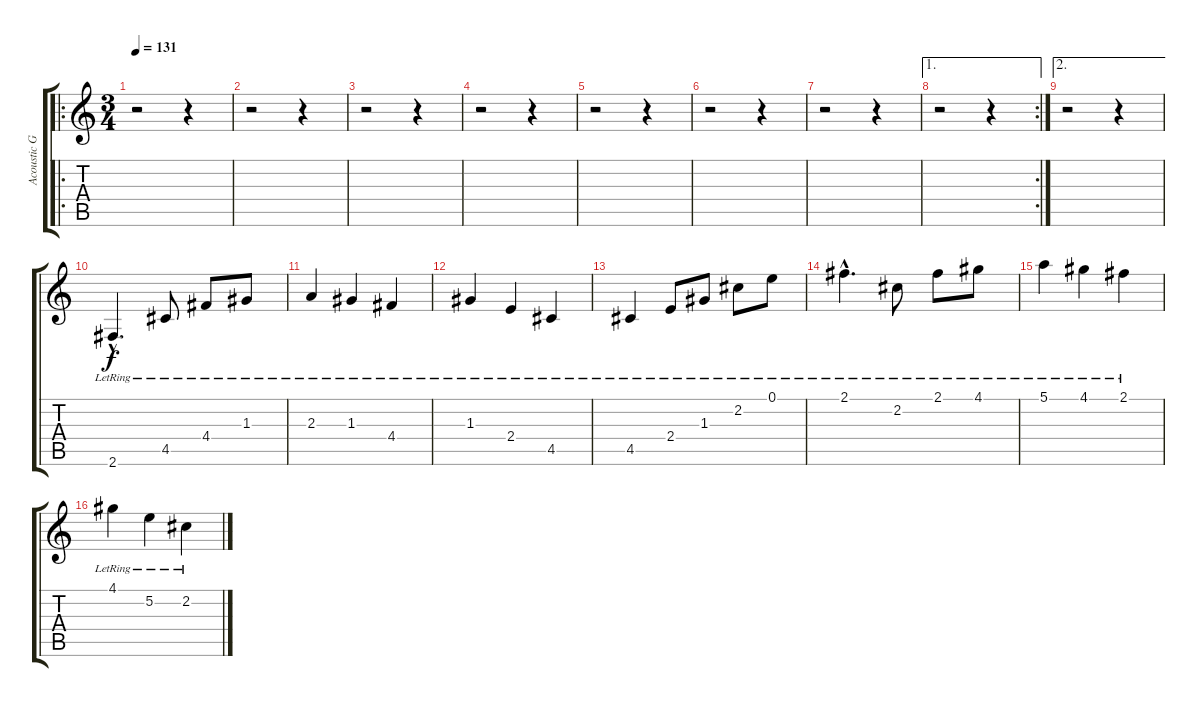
\track ("Acoustic Guitar I" "Acoustic G") {instrument acousticguitarsteel}
\staff {score tabs}
\tuning (E4 B3 G3 D3 A2 E2) {hide}
\ro
\ts (3 4)
\tempo 131
\clef g2
\ks c
r.2{dy f} r.4 |
r.2 r.4 |
r.2 r.4 |
r.2 r.4 |
r.2 r.4 |
r.2 r.4 |
r.2 r.4 |
\ae 1
\rc 2
r.2 r.4 |
\ae 2
r.2 r.4 |
2.6{hac lr}.4{d} 4.5{lr}.8 4.4{lr}.8 1.3{lr}.8 |
2.3{lr}.4 1.3{lr}.4 4.4{lr}.4 |
1.3{lr}.4 2.4{lr}.4 4.5{lr}.4 |
4.5{lr}.4 2.4{lr}.8 1.3{lr}.8 2.2{lr}.8 0.1{lr}.8 |
2.1{hac lr}.4{d} 2.2{lr}.8 2.1{lr}.8 4.1{lr}.8 |
5.1{lr}.4 4.1{lr}.4 2.1{lr}.4 |
4.1{lr}.4 5.2{lr}.4 2.2{lr}.4
